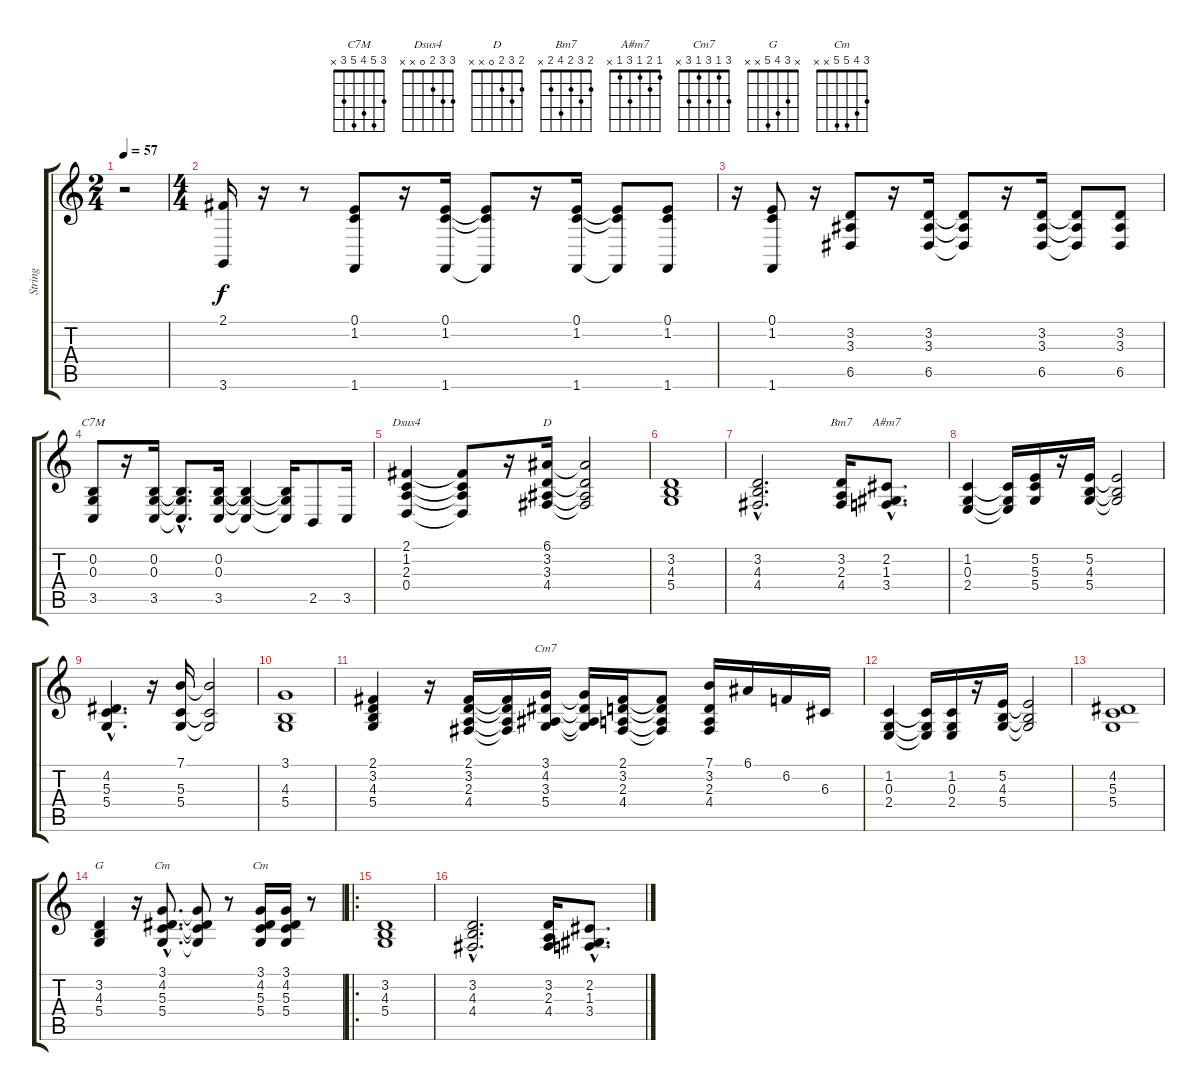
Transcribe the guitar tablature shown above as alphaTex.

\track ("String" "String") {instrument stringensemble2}
\staff {score tabs}
\tuning (E4 B3 G3 D3 A2 E2) {hide}
\chord ("C7M" 3 5 4 5 3 x)
\chord ("Dsus4" 3 3 2 0 x x)
\chord ("D" 2 3 2 0 x x)
\chord ("Bm7" 2 3 2 4 2 x)
\chord ("A#m7" 1 2 1 3 1 x)
\chord ("Cm7" 3 1 3 1 3 x)
\chord ("G" x 3 4 5 x x)
\chord ("Cm" 3 4 5 5 3 x)
\chord ("Cm" 3 4 5 5 x x)
\ts (2 4)
\tempo 57
\clef g2
\ks c
r.2{dy f instrument stringensemble2} |
\ts (4 4)
(2.1 3.6).16 r.16 r.8 (0.1 1.2 1.6).8 r.16 (0.1 1.2 1.6).16 (0.1{t} 1.2{t} 1.6{t}).8 r.16 (0.1 1.2 1.6).16 (0.1{t} 1.2{t} 1.6{t}).8 (0.1 1.2 1.6).8 |
r.16 (0.1 1.2 1.6).8 r.16 (3.2 3.3 6.5).8 r.16 (3.2 3.3 6.5).16 (3.2{t} 3.3{t} 6.5{t}).8 r.16 (3.2 3.3 6.5).16 (3.2{t} 3.3{t} 6.5{t}).8 (3.2 3.3 6.5).8 |
(0.2 0.3 3.5).8{ch "C7M"} r.16 (0.2 0.3 3.5).16 (0.2{hac t} 0.3{hac t} 3.5{hac t}).8{d} (0.2 0.3 3.5).16 (0.2{t} 0.3{t} 3.5{t}).4 (0.2{t} 0.3{t} 3.5{t}).16 2.5.8 3.5.16 |
(2.1 1.2 2.3 0.4).4{ch "Dsus4"} (2.1{t} 1.2{t} 2.3{t} 0.4{t}).8 r.16 (6.1 3.2 3.3 4.4).16{ch "D"} (6.1{t} 3.2{t} 3.3{t} 4.4{t}).2 |
(3.2 4.3 5.4).1 |
(3.2{hac} 4.3{hac} 4.4{hac}).2{d} (3.2 2.3 4.4).16{ch "Bm7"} (2.2{hac} 1.3{hac} 3.4{hac}).8{d ch "A#m7"} |
(1.2 0.3 2.4).4 (1.2{t} 0.3{t} 2.4{t}).16 (5.2 5.3 5.4).16 r.16 (5.2 4.3 5.4).16 (5.2{t} 4.3{t} 5.4{t}).2 |
(4.2{hac} 5.3{hac} 5.4{hac}).4{d} r.16 (7.1 5.3 5.4).16 (7.1{t} 5.3{t} 5.4{t}).2 |
(3.1 4.3 5.4).1 |
(2.1 3.2 4.3 5.4).4 r.16 (2.1 3.2 2.3 4.4).16 (2.1{t} 3.2{t} 2.3{t} 4.4{t}).16 (3.1 4.2 3.3 5.4).16{ch "Cm7"} (3.1{t} 4.2{t} 3.3{t} 5.4{t}).16 (2.1 3.2 2.3 4.4).16 (2.1{t} 3.2{t} 2.3{t} 4.4{t}).8 (7.1 3.2 2.3 4.4).16 6.1.16 6.2.16 6.3.16 |
(1.2 0.3 2.4).4 (1.2{t} 0.3{t} 2.4{t}).16 (1.2 0.3 2.4).16 r.16 (5.2 4.3 5.4).16 (5.2{t} 4.3{t} 5.4{t}).2 |
(4.2 5.3 5.4).1 |
(3.2 4.3 5.4).4{ch "G"} r.16 (3.1{hac} 4.2{hac} 5.3{hac} 5.4{hac}).8{d ch "Cm"} (3.1{t} 4.2{t} 5.3{t} 5.4{t}).8 r.8 (3.1 4.2 5.3 5.4).16{ch "Cm"} (3.1 4.2 5.3 5.4).16 r.8 |
\ro
(3.2 4.3 5.4).1 |
(3.2{hac} 4.3{hac} 4.4{hac}).2{d} (3.2 2.3 4.4).16 (2.2{hac} 1.3{hac} 3.4{hac}).8{d}
